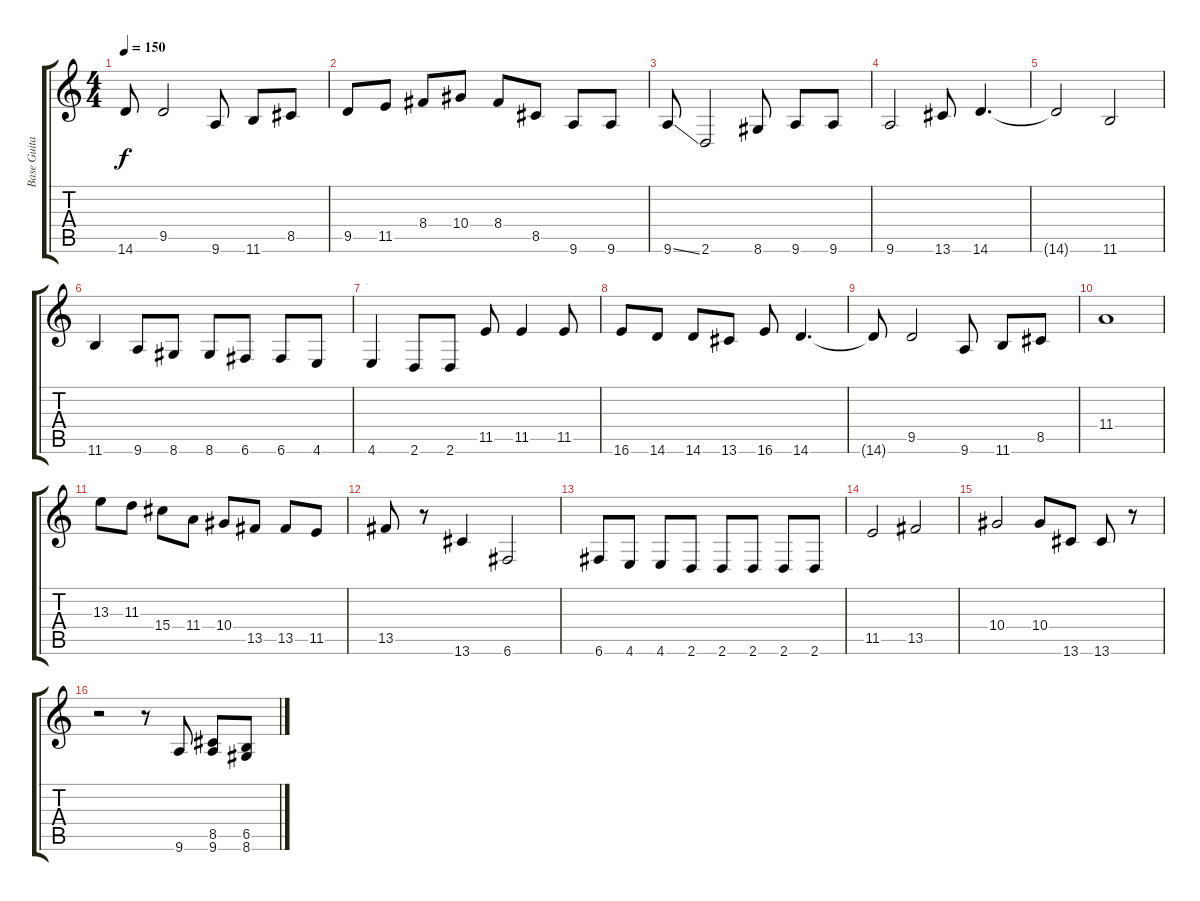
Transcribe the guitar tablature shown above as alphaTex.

\track ("Base Guitar" "Base Guita") {instrument electricbassfinger}
\staff {score tabs}
\tuning (C4 G3 Eb3 Bb2 F2 C2) {hide}
\ts (4 4)
\tempo 150
\clef g2
\ks c
14.6{t}.8{dy f} 9.5.2 9.6.8 11.6.8 8.5.8 |
9.5.8 11.5.8 8.4.8 10.4.8 8.4.8 8.5.8 9.6.8 9.6.8 |
9.6{ss}.8 2.6.2 8.6.8 9.6.8 9.6.8 |
9.6.2 13.6.8 14.6.4{d} |
14.6{t}.2 11.6.2 |
11.6.4 9.6.8 8.6.8 8.6.8 6.6.8 6.6.8 4.6.8 |
4.6.4 2.6.8 2.6.8 11.5.8 11.5.4 11.5.8 |
16.6.8 14.6.8 14.6.8 13.6.8 16.6.8 14.6.4{d} |
14.6{t}.8 9.5.2 9.6.8 11.6.8 8.5.8 |
11.4.1 |
13.3.8 11.3.8 15.4.8 11.4.8 10.4.8 13.5.8 13.5.8 11.5.8 |
13.5.8 r.8 13.6.4 6.6.2 |
6.6.8 4.6.8 4.6.8 2.6.8 2.6.8 2.6.8 2.6.8 2.6.8 |
11.5.2 13.5.2 |
10.4.2 10.4.8 13.6.8 13.6.8 r.8 |
r.2 r.8 9.6.8 (8.5 9.6).8 (6.5 8.6).8
